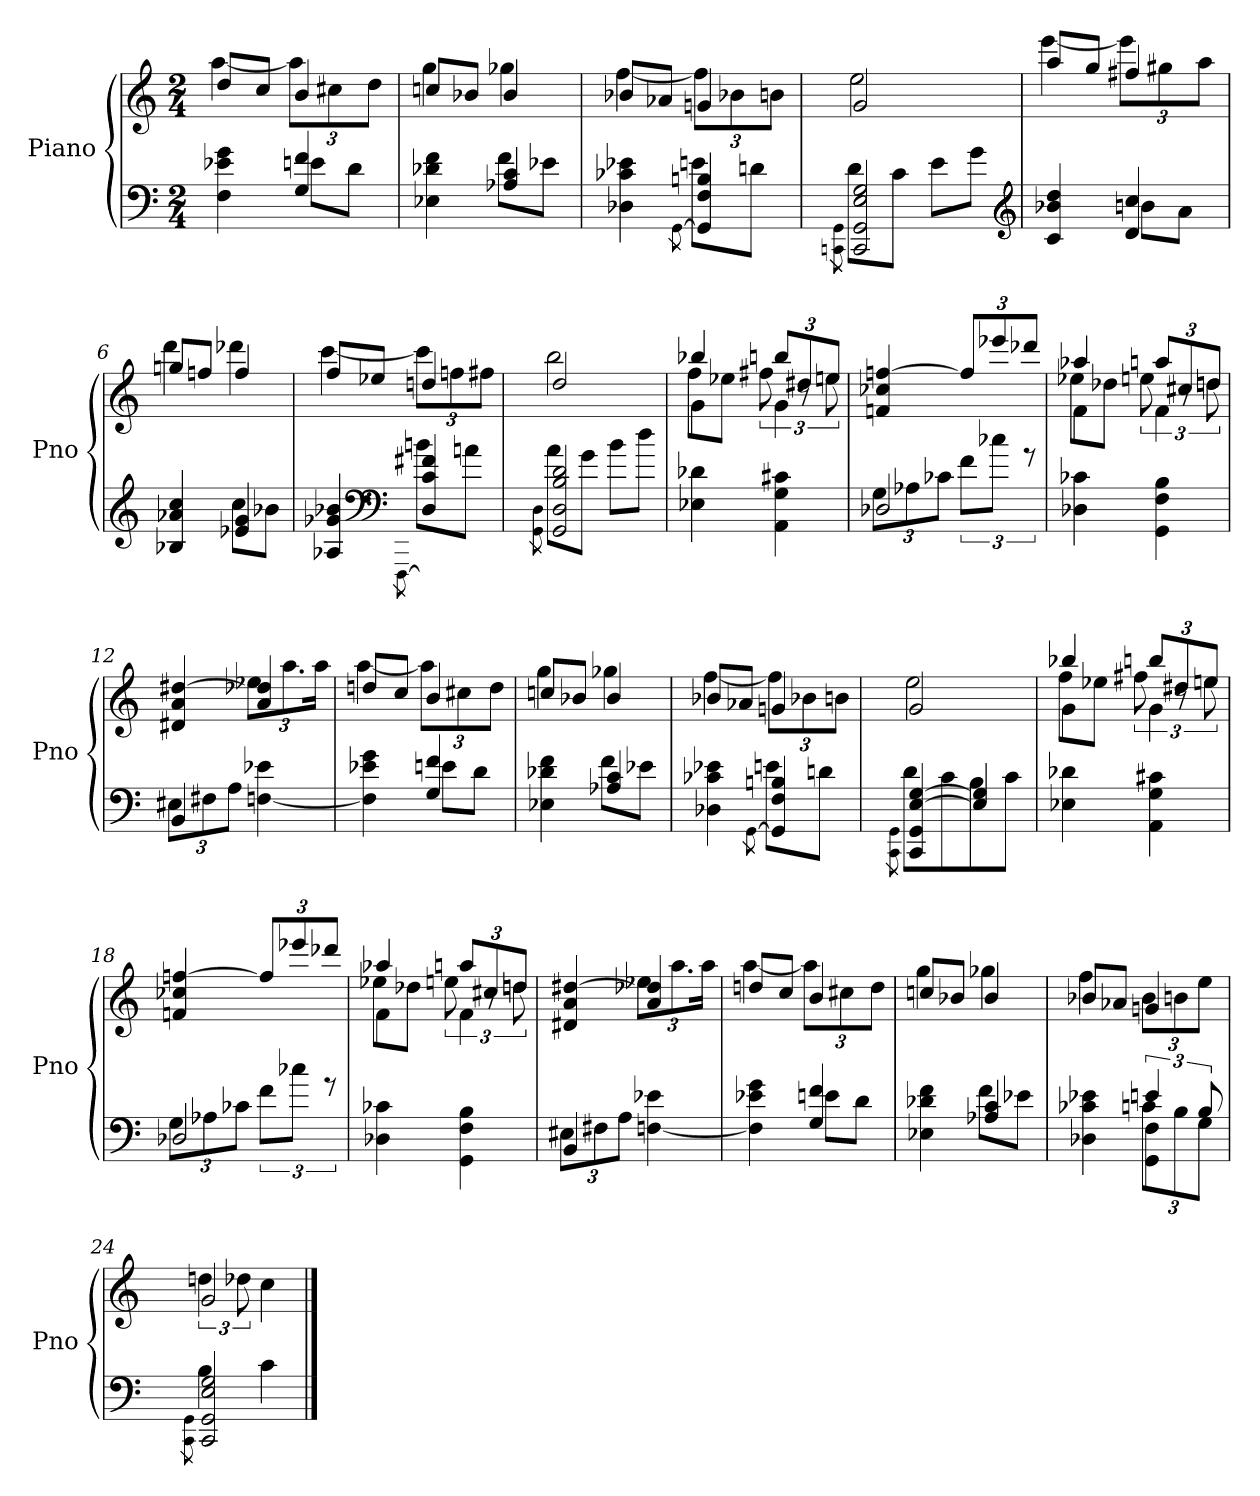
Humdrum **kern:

**kern	**kern
*part1	*part1
*staff2	*staff1
*I"Piano	*
*I'Pno	*
*clefF4	*clefG2
*k[]	*k[]
*C:	*C:
*M2/4	*M2/4
=1	=1
*^	*^
4F 4e-X 4g	4ryy	8ddL	[4aa
.	.	8ccJ	.
4G 4f	8enL	4b	12aaL]
.	.	.	12cc#X
.	8dJ	.	.
.	.	.	12ddJ
=2	=2	=2	=2
4E-X 4d-X 4f	4ryy	8ccnL	4gg
.	.	8b-XJ	.
4A-X 4c	8fL	4b-	4gg-X
.	8e-XJ	.	.
=3	=3	=3	=3
4D-X 4c-X 4e-X	4ryy	8b-XL	[4ff
.	.	8a-XJ	.
[8qGG\	.	.	.
4GG] 4F 4Bn	8enL	4gn	12ffL]
.	.	.	12b-X
.	8dnJ	.	.
.	.	.	12bnJ
=4	=4	=4	=4
8qCCn\ 8qGG\	.	.	.
2CC] 2GG] 2E 2G	8dL	2g	2ee
.	8cJ	.	.
.	8eL	.	.
.	8gJ	.	.
*clefG2	*	*	*
=5	=5	=5	=5
4c 4b-X 4dd	4ryy	8aaL	[4eee
.	.	8ggJ	.
4d 4cc	8bnL	4ff#X	12eeeL]
.	.	.	12gg#X
.	8aJ	.	.
.	.	.	12aaJ
=6	=6	=6	=6
4B-X 4a-X 4cc	4ryy	8ggnL	4ddd
.	.	8ffnJ	.
4e-X 4g	8ccL	4ff	4ddd-X
.	8b-XJ	.	.
=7	=7	=7	=7
4A-X 4g-X 4b-X	4ryy	8ffL	[4ccc
.	.	8ee-XJ	.
[8qD\	.	.	.
*clefF4	*	*	*
4D] 4c 4f#X	8bnL	4ddn	12cccL]
.	.	.	12ffn
.	8anJ	.	.
.	.	.	12ff#XJ
=8	=8	=8	=8
8qGG\ 8qD\	.	.	.
2GG] 2D] 2B 2d	8aL	2dd	2bb
.	8gJ	.	.
.	8b\L	.	.
.	8dd\J	.	.
*v	*v	*	*
=9	=9	=9
*	*	*^
4E-X 4d-X	4g\	8ffL	4bb-X
.	.	8ee-XJ	.
4AA 4G 4c#X	4g\	12ff#X	12bbnL
.	.	12r	12dd#X
.	.	12een	12eeJ
*	*v	*v	*v
=10	=10
*^	*
2D-X	12GL	4fn/ 4cc-X/ [4ffn/
.	12A-X	.
.	12c-XJ	.
.	12f\L	12ff/L]
.	12cc-X\J	12eee-X/
.	12rg	12ddd-XJ
*v	*v	*
=11	=11
*	*^
*	*	*^
4D-X 4c-X	4f\	8ee-XL	4aa-X
.	.	8dd-XJ	.
4GG 4F 4B	4f\	12een	12aanL
.	.	12r	12cc#X
.	.	12ddn	12ddnJ
*	*	*v	*v
=12	=12	=12
*^	*	*
4BB	12E#XL	4d#X 4a [4dd#X	4ryy
.	12F#X	.	.
.	12AJ	.	.
[4Fn 4e-X	4ryy	4a 4dd-X	12ee-XL]
.	.	.	12.aa
.	.	.	24aaJk
=13	=13	=13	=13
4F] 4e-X 4g	4ryy	8ddnL	[4aa
.	.	8ccJ	.
4G 4f	8enL	4b	12aaL]
.	.	.	12cc#X
.	8dJ	.	.
.	.	.	12ddJ
=14	=14	=14	=14
4E-X 4d-X 4f	4ryy	8ccnL	4gg
.	.	8b-XJ	.
4A-X 4c	8fL	4b-	4gg-X
.	8e-XJ	.	.
=15	=15	=15	=15
4D-X 4c-X 4e-X	4ryy	8b-XL	[4ff
.	.	8a-XJ	.
[8qGG\	.	.	.
4GG] 4F 4Bn	8enL	4gn	12ffL]
.	.	.	12b-X
.	8dnJ	.	.
.	.	.	12bnJ
=16	=16	=16	=16
8qCC\ 8qGG\	.	.	.
4CC] 4GG] [4E [4G	8dL	2g	2ee
.	8c	.	.
4E] 4G]	8B	.	.
.	8cJ	.	.
*v	*v	*	*
=17	=17	=17
*	*	*^
4E-X 4d-X	4g\	8ffL	4bb-X
.	.	8ee-XJ	.
4AA 4G 4c#X	4g\	12ff#X	12bbnL
.	.	12r	12dd#X
.	.	12een	12eeJ
*	*v	*v	*v
=18	=18
*^	*
2D-X	12GL	4fn/ 4cc-X/ [4ffn/
.	12A-X	.
.	12c-XJ	.
.	12f\L	12ff/L]
.	12cc-X\J	12eee-X/
.	12rg	12ddd-XJ
*v	*v	*
=19	=19
*	*^
*	*	*^
4D-X 4c-X	4f\	8ee-XL	4aa-X
.	.	8dd-XJ	.
4GG 4F 4B	4f\	12een	12aanL
.	.	12r	12cc#X
.	.	12ddn	12ddnJ
*	*	*v	*v
=20	=20	=20
*^	*	*
4BB	12E#XL	4d#X 4a [4dd#X	4ryy
.	12F#X	.	.
.	12AJ	.	.
[4Fn 4e-X	4ryy	4a 4dd-X	12ee-XL]
.	.	.	12.aa
.	.	.	24aaJk
=21	=21	=21	=21
4F] 4e-X 4g	4ryy	8ddnL	[4aa
.	.	8ccJ	.
4G 4f	8enL	4b	12aaL]
.	.	.	12cc#X
.	8dJ	.	.
.	.	.	12ddJ
=22	=22	=22	=22
4E-X 4d-X 4f	4ryy	8ccnL	4gg
.	.	8b-XJ	.
4A-X 4c	8fL	4b-	4gg-X
.	8e-XJ	.	.
=23	=23	=23	=23
*	*^	*	*
4D-X 4c-X 4e-X	4ryy	4ryy	8b-XL	4ff
.	.	.	8a-XJ	.
4GG\ 4F\	12cnL	6en	4gn	12b-L
.	12B	.	.	12bn
.	12GJ	12B	.	12eeJ
*v	*v	*v	*	*
=24	=24	=24
8qCC\ 8qGG\	.	.
*^	*	*
2CC] 2GG] 2E 2G	4B	2g	6ddn
.	.	.	12dd-X
.	4c	.	4cc
*v	*v	*	*
*	*v	*v
==	==
*-	*-
